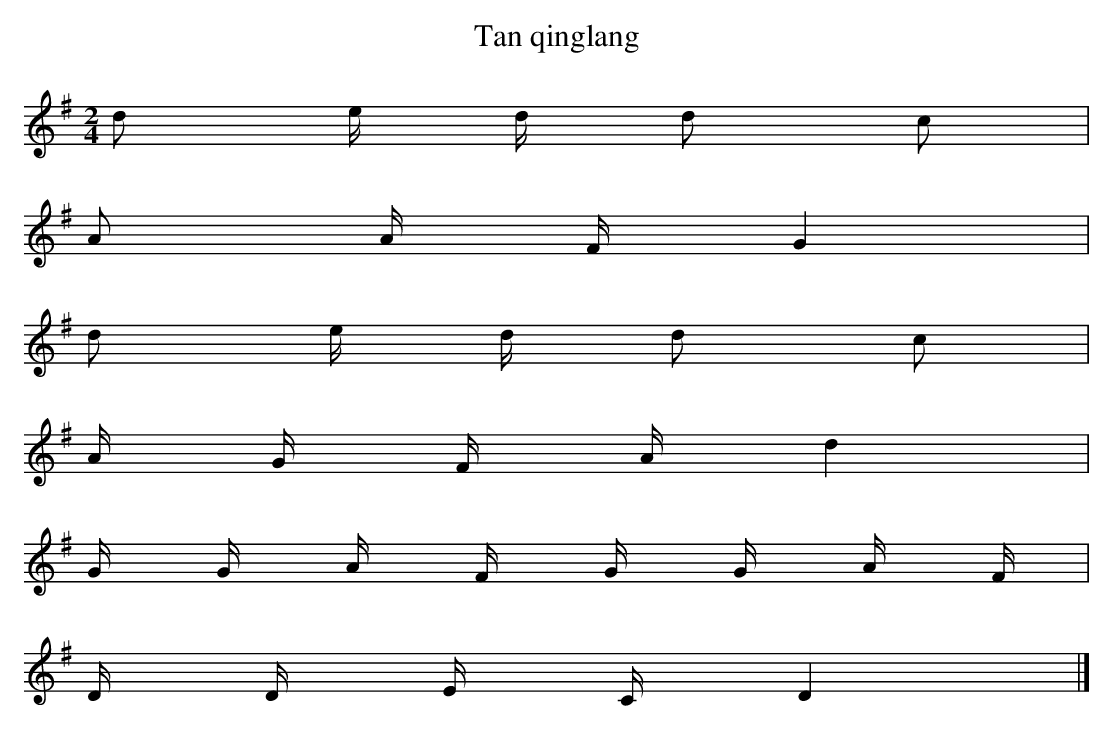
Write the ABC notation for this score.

X:1
T: Tan qinglang
L: 1/16
M: 2/4
K: G
d2 e d d2 c2 [I:setbarnb 1]|
A2 A FG4 |
d2 e d d2 c2 |
A G F Ad4 |
G G A F G G A F |
D D E CD4 |]
